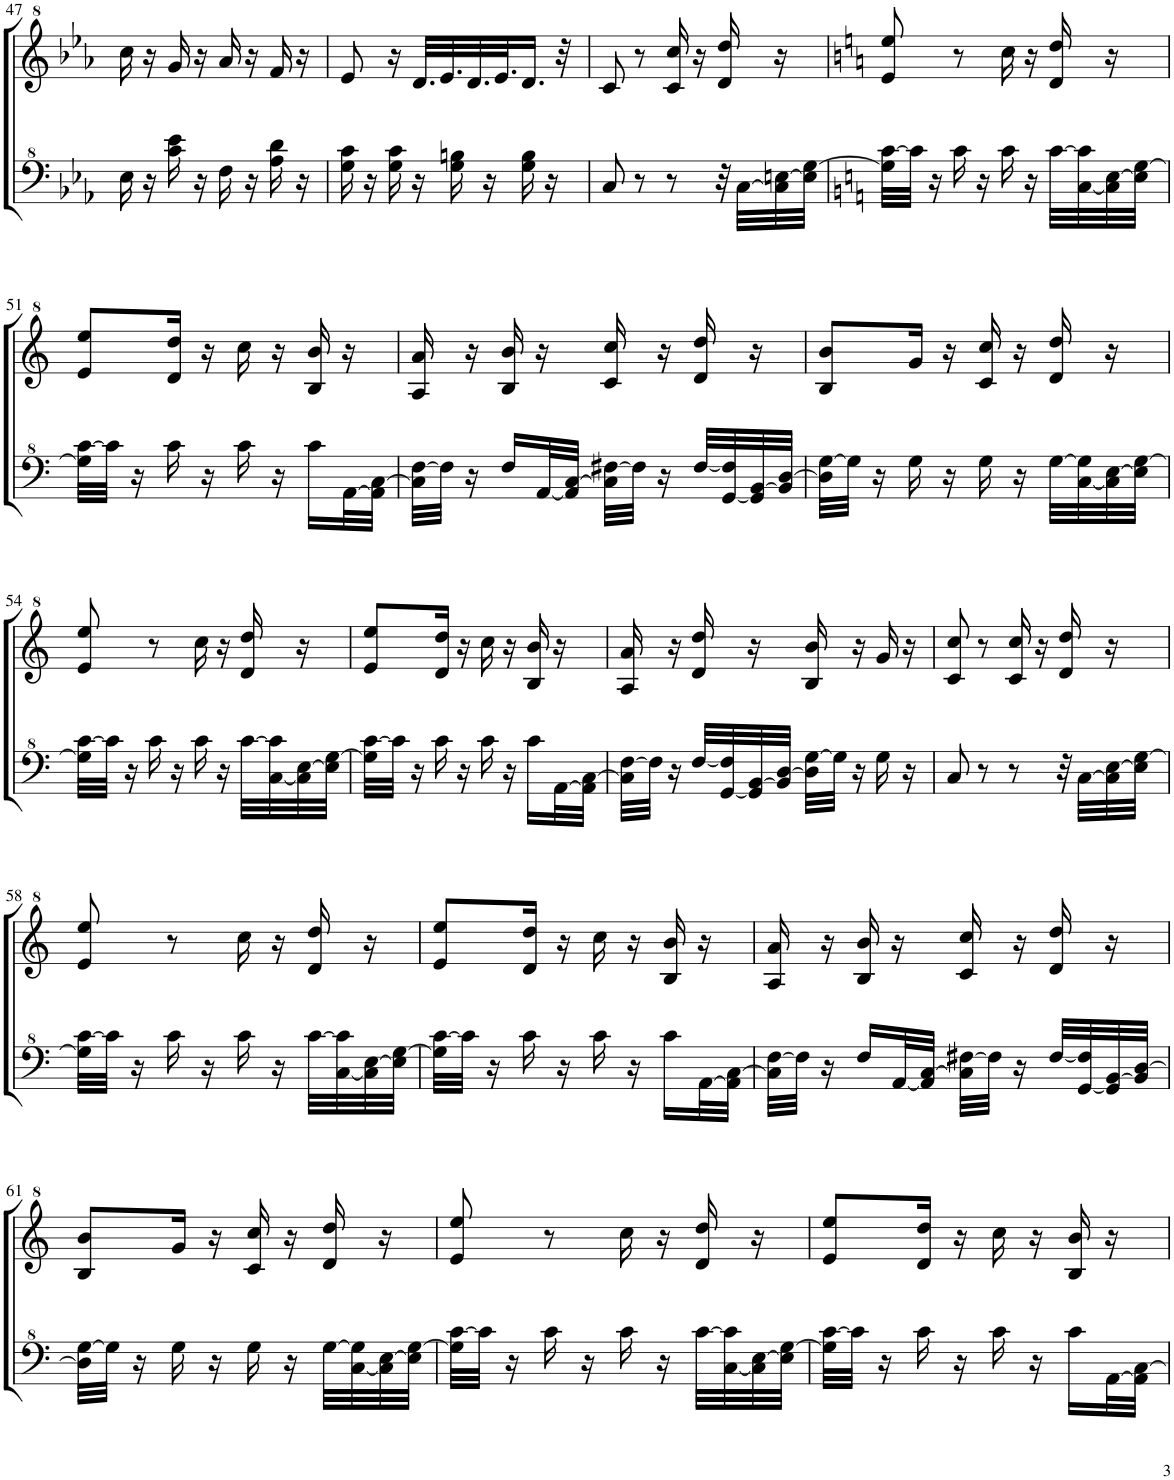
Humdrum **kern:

**kern	**kern
*part1	*part1
*staff2	*staff1
*I"Model III	*
!!LO:PB:g=z
*clefF^4	*clefG^2
*k[b-e-a-]	*k[b-e-a-]
*M2/4	*M2/4
=47	=47
16e-\	16ccc\
16r	16r
16cc\ 16ee-\	16gg/
16r	16r
16f\	16aa-/
16r	16r
16a-\ 16dd\	16ff/
16r	16r
=48	=48
16g\ 16cc\	8ee-/
16r	.
16g\ 16cc\	16r
16r	32.dd/LLL
.	32.ee-/
16g\ 16bn\	.
.	32.dd/
16r	.
.	32.ee-/J
16g\ 16b\	16.dd/JJ
16r	.
.	32r
=49	=49
8c/	8cc/
8r	8r
8r	16cc/ 16ccc/
.	16r
32r	16dd/ 16ddd/
[32c\LLL	.
32c\] [32en\	16r
32e\] [32g\JJJ	.
=50	=50
*k[]	*k[]
32g\] [32cc\LLL	8ee/ 8eee/
32cc\JJJ]	.
16r	.
16cc\	8r
16r	.
16cc\	16ccc\
16r	16r
[32cc\LLL	16dd/ 16ddd/
[32c\ 32cc\]	.
32c\] [32e\	16r
32e\] [32g\JJJ	.
!!LO:LB:g=z
=51	=51
32g\] [32cc\LLL	8ee/ 8eee/L
32cc\JJJ]	.
16r	.
16cc\	16dd/ 16ddd/Jk
16r	16r
16cc\	16ccc\
16r	16r
16cc\LL	16b/ 16bb/
[32A\L	16r
32A\] [32c\JJJ	.
=52	=52
32c\] [32f\LLL	16a/ 16aa/
32f\JJJ]	.
16r	16r
16f/LL	16b/ 16bb/
[32A/L	16r
32A/] [32c/JJJ	.
32c\] [32f#X\LLL	16cc/ 16ccc/
32f#\JJJ]	.
16r	16r
[32f#/LLL	16dd/ 16ddd/
[32G/ 32f#/]	.
32G/] [32B/	16r
32B/] [32d/JJJ	.
=53	=53
32d\] [32g\LLL	8b/ 8bb/L
32g\JJJ]	.
16r	.
16g\	16gg/Jk
16r	16r
16g\	16cc/ 16ccc/
16r	16r
[32g\LLL	16dd/ 16ddd/
[32c\ 32g\]	.
32c\] [32e\	16r
32e\] [32g\JJJ	.
!!LO:LB:g=z
=54	=54
32g\] [32cc\LLL	8ee/ 8eee/
32cc\JJJ]	.
16r	.
16cc\	8r
16r	.
16cc\	16ccc\
16r	16r
[32cc\LLL	16dd/ 16ddd/
[32c\ 32cc\]	.
32c\] [32e\	16r
32e\] [32g\JJJ	.
=55	=55
32g\] [32cc\LLL	8ee/ 8eee/L
32cc\JJJ]	.
16r	.
16cc\	16dd/ 16ddd/Jk
16r	16r
16cc\	16ccc\
16r	16r
16cc\LL	16b/ 16bb/
[32A\L	16r
32A\] [32c\JJJ	.
=56	=56
32c\] [32f\LLL	16a/ 16aa/
32f\JJJ]	.
16r	16r
[32f/LLL	16dd/ 16ddd/
[32G/ 32f/]	.
32G/] [32B/	16r
32B/] [32d/JJJ	.
32d\] [32g\LLL	16b/ 16bb/
32g\JJJ]	.
16r	16r
16g\	16gg/
16r	16r
=57	=57
8c/	8cc/ 8ccc/
8r	8r
8r	16cc/ 16ccc/
.	16r
32r	16dd/ 16ddd/
[32c\LLL	.
32c\] [32e\	16r
32e\] [32g\JJJ	.
!!LO:LB:g=z
=58	=58
32g\] [32cc\LLL	8ee/ 8eee/
32cc\JJJ]	.
16r	.
16cc\	8r
16r	.
16cc\	16ccc\
16r	16r
[32cc\LLL	16dd/ 16ddd/
[32c\ 32cc\]	.
32c\] [32e\	16r
32e\] [32g\JJJ	.
=59	=59
32g\] [32cc\LLL	8ee/ 8eee/L
32cc\JJJ]	.
16r	.
16cc\	16dd/ 16ddd/Jk
16r	16r
16cc\	16ccc\
16r	16r
16cc\LL	16b/ 16bb/
[32A\L	16r
32A\] [32c\JJJ	.
=60	=60
32c\] [32f\LLL	16a/ 16aa/
32f\JJJ]	.
16r	16r
16f/LL	16b/ 16bb/
[32A/L	16r
32A/] [32c/JJJ	.
32c\] [32f#X\LLL	16cc/ 16ccc/
32f#\JJJ]	.
16r	16r
[32f#/LLL	16dd/ 16ddd/
[32G/ 32f#/]	.
32G/] [32B/	16r
32B/] [32d/JJJ	.
!!LO:LB:g=z
=61	=61
32d\] [32g\LLL	8b/ 8bb/L
32g\JJJ]	.
16r	.
16g\	16gg/Jk
16r	16r
16g\	16cc/ 16ccc/
16r	16r
[32g\LLL	16dd/ 16ddd/
[32c\ 32g\]	.
32c\] [32e\	16r
32e\] [32g\JJJ	.
=62	=62
32g\] [32cc\LLL	8ee/ 8eee/
32cc\JJJ]	.
16r	.
16cc\	8r
16r	.
16cc\	16ccc\
16r	16r
[32cc\LLL	16dd/ 16ddd/
[32c\ 32cc\]	.
32c\] [32e\	16r
32e\] [32g\JJJ	.
=63	=63
32g\] [32cc\LLL	8ee/ 8eee/L
32cc\JJJ]	.
16r	.
16cc\	16dd/ 16ddd/Jk
16r	16r
16cc\	16ccc\
16r	16r
16cc\LL	16b/ 16bb/
[32A\L	16r
32A\] [32c\JJJ	.
=	=
*-	*-
